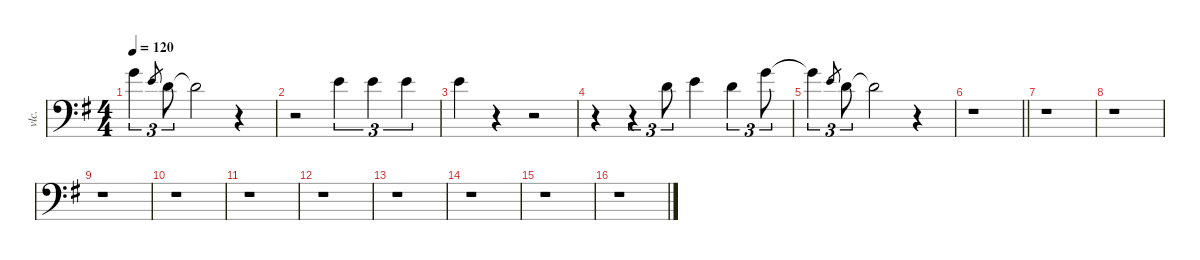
\defaultSystemsLayout 4
\hideDynamics
\bracketExtendMode nobrackets
\otherSystemsTrackNameOrientation horizontal
\track ("Voz" "vlc.") {defaultSystemsLayout 16 instrument cello}
\staff {score}
\tuning (E4 B3 G3 D3 A2 E2)
\ts (4 4)
\tempo 120
\clef f4
\ks g
3.1{t acc forcenatural}.4{tu (3 2) dy f beam Down} 5.2{acc forcenatural}.8{gr dy mf beam Up} 3.2{acc forcenatural}.8{tu (3 2) dy f beam Down} 3.2{t acc forcenatural}.2{beam Down} r.4{beam Down} |
r.2{beam Down} 0.1{acc forcenatural}.4{tu (3 2) beam Down} 0.1{acc forcenatural}.4{tu (3 2) beam Down} 0.1{acc forcenatural}.4{tu (3 2) beam Down} |
0.1{acc forcenatural}.4{beam Down} r.4{beam Down} r.2{beam Down} |
r.4{beam Down} r.4{tu (3 2) beam Down} 3.2{acc forcenatural}.8{tu (3 2) beam Down} 0.1{acc forcenatural}.4{beam Down} 3.2{acc forcenatural}.4{tu (3 2) beam Down} 3.1{acc forcenatural}.8{tu (3 2) beam Down} |
3.1{t acc forcenatural}.4{tu (3 2) beam Down} 5.2{acc forcenatural}.8{gr dy mf beam Up} 3.2{acc forcenatural}.8{tu (3 2) dy f beam Down} 3.2{t acc forcenatural}.2{beam Down} r.4{beam Down} |
\barLineRight lightlight
r.1{beam Down} |
r.1{beam Down} |
r.1{beam Down} |
r.1{beam Down} |
r.1{beam Down} |
r.1{beam Down} |
r.1{beam Down} |
r.1{beam Down} |
r.1{beam Down} |
r.1{beam Down} |
r.1{beam Down}
